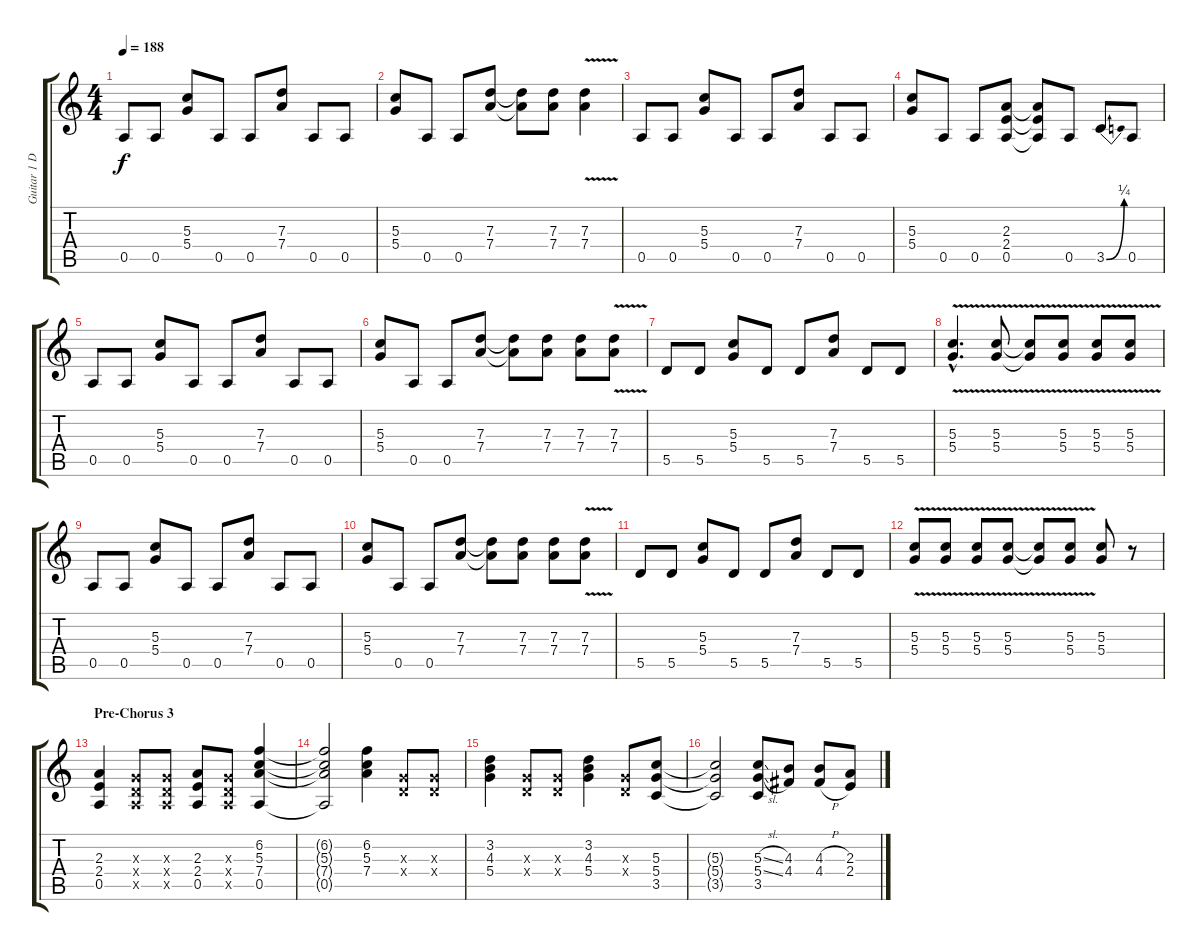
\track ("Guitar 1 Dave Murray" "Guitar 1 D") {instrument distortionguitar}
\staff {score tabs}
\tuning (E4 B3 G3 D3 A2 E2) {hide}
\ts (4 4)
\tempo 188
\clef g2
\ks c
0.5.8{dy f} 0.5.8 (5.3 5.4).8 0.5.8 0.5.8 (7.3 7.4).8 0.5.8 0.5.8 |
(5.3 5.4).8 0.5.8 0.5.8 (7.3 7.4).8 (7.3{t} 7.4{t}).8 (7.3 7.4).8 (7.3{v} 7.4{v}).4 |
0.5.8 0.5.8 (5.3 5.4).8 0.5.8 0.5.8 (7.3 7.4).8 0.5.8 0.5.8 |
(5.3 5.4).8 0.5.8 0.5.8 (2.3 2.4 0.5).8 (2.3{t} 2.4{t} 0.5{t}).8 0.5.8 3.5{be (bend 0 0 60 1)}.8 0.5.8 |
0.5.8 0.5.8 (5.3 5.4).8 0.5.8 0.5.8 (7.3 7.4).8 0.5.8 0.5.8 |
(5.3 5.4).8 0.5.8 0.5.8 (7.3 7.4).8 (7.3{t} 7.4{t}).8 (7.3 7.4).8 (7.3 7.4).8 (7.3{v} 7.4{v}).8 |
5.5.8 5.5.8 (5.3 5.4).8 5.5.8 5.5.8 (7.3 7.4).8 5.5.8 5.5.8 |
(5.3{v hac} 5.4{v hac}).4{d} (5.3{v} 5.4{v}).8 (5.3{t} 5.4{t}).8 (5.3{v} 5.4{v}).8 (5.3{v} 5.4{v}).8 (5.3{v} 5.4{v}).8 |
0.5.8 0.5.8 (5.3 5.4).8 0.5.8 0.5.8 (7.3 7.4).8 0.5.8 0.5.8 |
(5.3 5.4).8 0.5.8 0.5.8 (7.3 7.4).8 (7.3{t} 7.4{t}).8 (7.3 7.4).8 (7.3 7.4).8 (7.3{v} 7.4{v}).8 |
5.5.8 5.5.8 (5.3 5.4).8 5.5.8 5.5.8 (7.3 7.4).8 5.5.8 5.5.8 |
(5.3{v} 5.4{v}).8 (5.3{v} 5.4{v}).8 (5.3{v} 5.4{v}).8 (5.3{v} 5.4{v}).8 (5.3{t} 5.4{t}).8 (5.3{v} 5.4{v}).8 (5.3 5.4).8 r.8 |
\section ("" "Pre-Chorus 3")
(2.3 2.4 0.5).4 (0.3{x} 0.4{x} 0.5{x}).8 (0.3{x} 0.4{x} 0.5{x}).8 (2.3 2.4 0.5).8 (0.3{x} 0.4{x} 0.5{x}).8 (6.2 5.3 7.4 0.5).4 |
(6.2{t} 5.3{t} 7.4{t} 0.5{t}).2 (6.2 5.3 7.4).4 (0.3{x} 0.4{x}).8 (0.3{x} 0.4{x}).8 |
(3.2 4.3 5.4).4 (0.3{x} 0.4{x}).8 (0.3{x} 0.4{x}).8 (3.2 4.3 5.4).4 (0.3{x} 0.4{x}).8 (5.3 5.4 3.5).8 |
(5.3{t} 5.4{t} 3.5{t}).2 (5.3{sl} 5.4{sl} 3.5).8 (4.3 4.4).8 (4.3{h} 4.4{h}).8 (2.3 2.4).8
